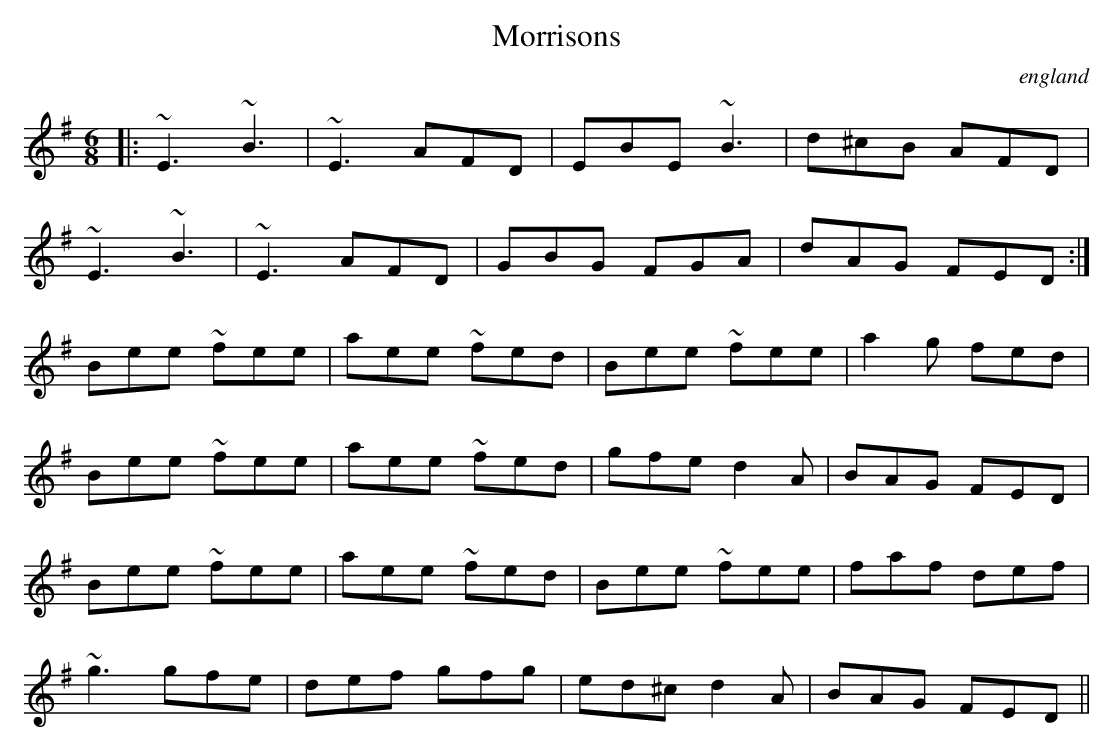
X:1
T:Morrisons
O:england
M:6/8
K:G
|: ~E3 ~B3 | ~E3 AFD | EBE ~B3 | d^cB AFD |
~E3 ~B3 |~E3 AFD | GBG FGA | dAG FED :|
Bee ~fee | aee ~fed | Bee ~fee | a2g fed |
Bee ~fee | aee ~fed | gfe d2 A | BAG FED |
Bee ~fee | aee ~fed | Bee ~fee | faf def |
~g3 gfe | def gfg | ed^c d2A | BAG FED ||
